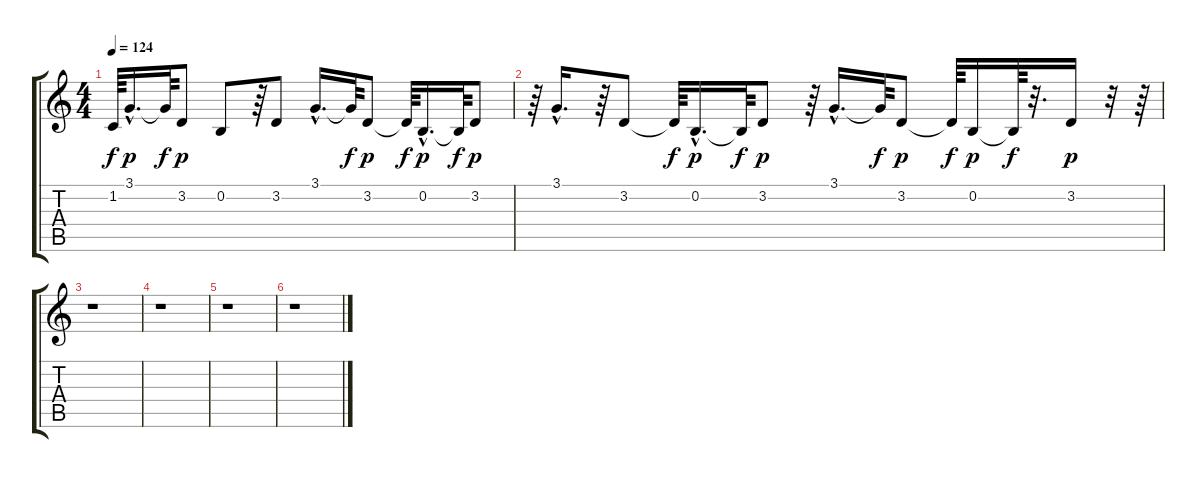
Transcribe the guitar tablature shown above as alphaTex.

\track "" {instrument altosax}
\staff {score tabs}
\tuning (E4 B3 G3 D3 A2 E2) {hide}
\ts (4 4)
\tempo 124
\clef g2
\ks c
1.2{t}.64{dy f} 3.1{hac}.16{d dy p} 3.1{t}.64{dy f} 3.2.8{dy p} 0.2.8 r.64 3.2.8 3.1{hac}.16{d} 3.1{t}.64{dy f} 3.2.8{dy p} 3.2{t}.64{dy f} 0.2{hac}.16{d dy p} 0.2{t}.64{dy f} 3.2.8{dy p} |
r.64 3.1{hac}.16{d} r.64 3.2.8 3.2{t}.64{dy f} 0.2{hac}.16{d dy p} 0.2{t}.64{dy f} 3.2.8{dy p} r.64 3.1{hac}.16{d} 3.1{t}.64{dy f} 3.2.8{dy p} 3.2{t}.64{dy f} 0.2.16{dy p} 0.2{t}.64{dy f} r.32{d} 3.2.16{dy p} r.32 r.64 |
r.1 |
r.1 |
r.1 |
r.1
